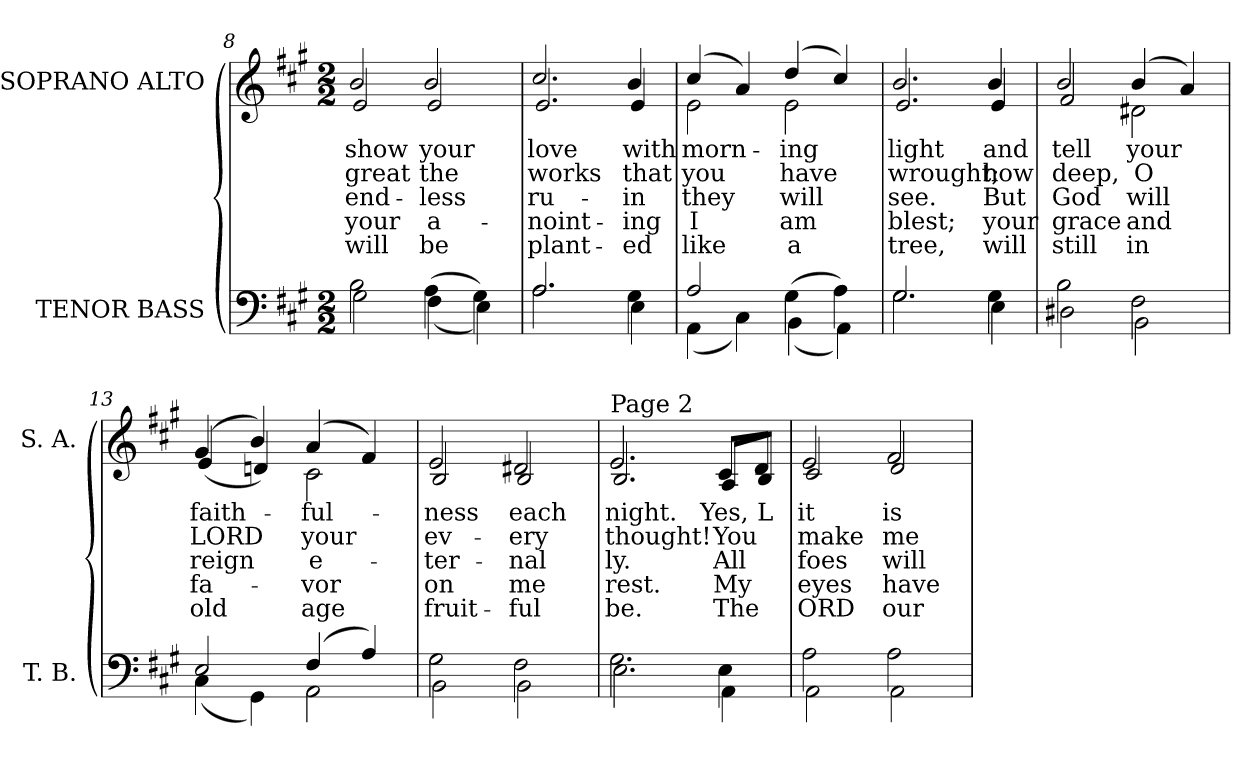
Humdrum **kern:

**kern	**kern	**text	**text	**text	**text	**text
*part2	*part1	*part1	*part1	*part1	*part1	*part1
*staff2	*staff1	*staff1	*staff1	*staff1	*staff1	*staff1
*I"TENOR BASS	*I"SOPRANO ALTO	*	*	*	*	*
*I'T. B.	*I'S. A.	*	*	*	*	*
*clefF4	*clefG2	*	*	*	*	*
*k[f#c#g#]	*k[f#c#g#]	*	*	*	*	*
*A:	*A:	*	*	*	*	*
*M2/2	*M2/2	*	*	*	*	*
=8	=8	=8	=8	=8	=8	=8
*^	*	*	*	*	*	*
!	!	!	!LO:LY:b:color=#000000	!LO:LY:b:color=#000000	!LO:LY:b:color=#000000	!LO:LY:b:color=#000000	!LO:LY:b:color=#000000
*	*	*^	*	*	*	*	*
2Bi\	2G#i\	2bi/	2ei/	show	great	end-	your	will
!	!	!	!	!LO:LY:b:color=#000000	!LO:LY:b:color=#000000	!LO:LY:b:color=#000000	!LO:LY:b:color=#000000	!LO:LY:b:color=#000000
(4Ai\	(4F#i\	2bi/	2ei/	your	the	-less	a-	be
4G#i\)	4Ei\)	.	.	.	.	.	.	.
=9	=9	=9	=9	=9	=9	=9	=9	=9
!	!	!	!	!LO:LY:b:color=#000000	!LO:LY:b:color=#000000	!LO:LY:b:color=#000000	!LO:LY:b:color=#000000	!LO:LY:b:color=#000000
2.Ai/	2.Ai\	2.cc#i/	2.ei/	love	works	ru-	-noint-	plant-
!	!	!	!	!LO:LY:b:color=#000000	!LO:LY:b:color=#000000	!LO:LY:b:color=#000000	!LO:LY:b:color=#000000	!LO:LY:b:color=#000000
4G#i\	4Ei\	4bi/	4ei/	with	that	-in	-ing	-ed
!!LO:LB:g=z	!!
=10	=10	=10	=10	=10	=10	=10	=10	=10
!	!	!	!	!LO:LY:b:color=#000000	!LO:LY:b:color=#000000	!LO:LY:b:color=#000000	!LO:LY:b:color=#000000	!LO:LY:b:color=#000000
2Ai/	(4AAi\	(4cc#i/	2ei\	morn-	you	they	I	like
.	4C#i\)	4ai/)	.	.	.	.	.	.
!	!	!	!	!LO:LY:b:color=#000000	!LO:LY:b:color=#000000	!LO:LY:b:color=#000000	!LO:LY:b:color=#000000	!LO:LY:b:color=#000000
(4G#i\	(4BBi\	(4ddi/	2ei\	-ing	have	will	am	a
4Ai\)	4AAi\)	4cc#i/)	.	.	.	.	.	.
=11	=11	=11	=11	=11	=11	=11	=11	=11
!	!	!	!	!LO:LY:b:color=#000000	!LO:LY:b:color=#000000	!LO:LY:b:color=#000000	!LO:LY:b:color=#000000	!LO:LY:b:color=#000000
2.G#i/	2.G#i\	2.bi/	2.ei/	light	wrought;	see.	blest;	tree,
!	!	!	!	!LO:LY:b:color=#000000	!LO:LY:b:color=#000000	!LO:LY:b:color=#000000	!LO:LY:b:color=#000000	!LO:LY:b:color=#000000
4G#i\	4Ei\	4bi/	4ei/	and	how	But	your	will
=12	=12	=12	=12	=12	=12	=12	=12	=12
!	!	!	!	!LO:LY:b:color=#000000	!LO:LY:b:color=#000000	!LO:LY:b:color=#000000	!LO:LY:b:color=#000000	!LO:LY:b:color=#000000
2Bi\	2D#Xi\	2bi/	2f#i/	tell	deep,	God	grace	still
!	!	!	!	!LO:LY:b:color=#000000	!LO:LY:b:color=#000000	!LO:LY:b:color=#000000	!LO:LY:b:color=#000000	!LO:LY:b:color=#000000
2F#i\	2BBi\	(4bi/	2d#Xi\	your	O	will	and	in
.	.	4ai/)	.	.	.	.	.	.
=13	=13	=13	=13	=13	=13	=13	=13	=13
!	!	!	!	!LO:LY:b:color=#000000	!LO:LY:b:color=#000000	!LO:LY:b:color=#000000	!LO:LY:b:color=#000000	!LO:LY:b:color=#000000
2Ei/	(4C#i\	(4g#i/	(4ei/	faith-	LORD	reign	fa-	old
.	4GG#i\)	4bi/)	4dni/)	.	.	.	.	.
!	!	!	!	!LO:LY:b:color=#000000	!LO:LY:b:color=#000000	!LO:LY:b:color=#000000	!LO:LY:b:color=#000000	!LO:LY:b:color=#000000
(4F#i/	2AAi\	(4ai/	2c#i\	-ful-	your	e-	-vor	age
4Ai/)	.	4f#i/)	.	.	.	.	.	.
=14	=14	=14	=14	=14	=14	=14	=14	=14
!	!	!	!	!LO:LY:b:color=#000000	!LO:LY:b:color=#000000	!LO:LY:b:color=#000000	!LO:LY:b:color=#000000	!LO:LY:b:color=#000000
2G#i\	2BBi\	2ei/	2Bi/	-ness	ev-	-ter-	on	fruit-
!	!	!	!	!LO:LY:b:color=#000000	!LO:LY:b:color=#000000	!LO:LY:b:color=#000000	!LO:LY:b:color=#000000	!LO:LY:b:color=#000000
2F#i\	2BBi\	2d#Xi/	2Bi/	each	-ery	-nal	me	-ful
!!LO:PB:g=z	!!
=15	=15	=15	=15	=15	=15	=15	=15	=15
!	!	!LO:TX:a:t=Page 2	!	!	!	!	!	!
!	!	!	!	!LO:LY:b:color=#000000	!LO:LY:b:color=#000000	!LO:LY:b:color=#000000	!LO:LY:b:color=#000000	!LO:LY:b:color=#000000
2.G#i\	2.Ei\	2.ei/	2.Bi/	night.	thought!	ly.	rest.	be.
!	!	!	!	!LO:LY:b:color=#000000	!LO:LY:b:color=#000000	!LO:LY:b:color=#000000	!LO:LY:b:color=#000000	!LO:LY:b:color=#000000
4Ei\	4AAi\	8c#i/L	8Ai/L	Yes,	You	All	My	The
!	!	!	!	!LO:LY:b:color=#000000	!	!	!	!
.	.	8di/J	8Bi/J	L	.	.	.	.
=16	=16	=16	=16	=16	=16	=16	=16	=16
!	!	!	!	!LO:LY:b:color=#000000	!LO:LY:b:color=#000000	!LO:LY:b:color=#000000	!LO:LY:b:color=#000000	!LO:LY:b:color=#000000
2Ai\	2AAi\	2ei/	2c#i/	it	make	foes	eyes	ORD
!	!	!	!	!LO:LY:b:color=#000000	!LO:LY:b:color=#000000	!LO:LY:b:color=#000000	!LO:LY:b:color=#000000	!LO:LY:b:color=#000000
2Ai\	2AAi\	2f#i/	2di/	is	me	will	have	our
*v	*v	*	*	*	*	*	*	*
*	*v	*v	*	*	*	*	*
=	=	=	=	=	=	=
*-	*-	*-	*-	*-	*-	*-
